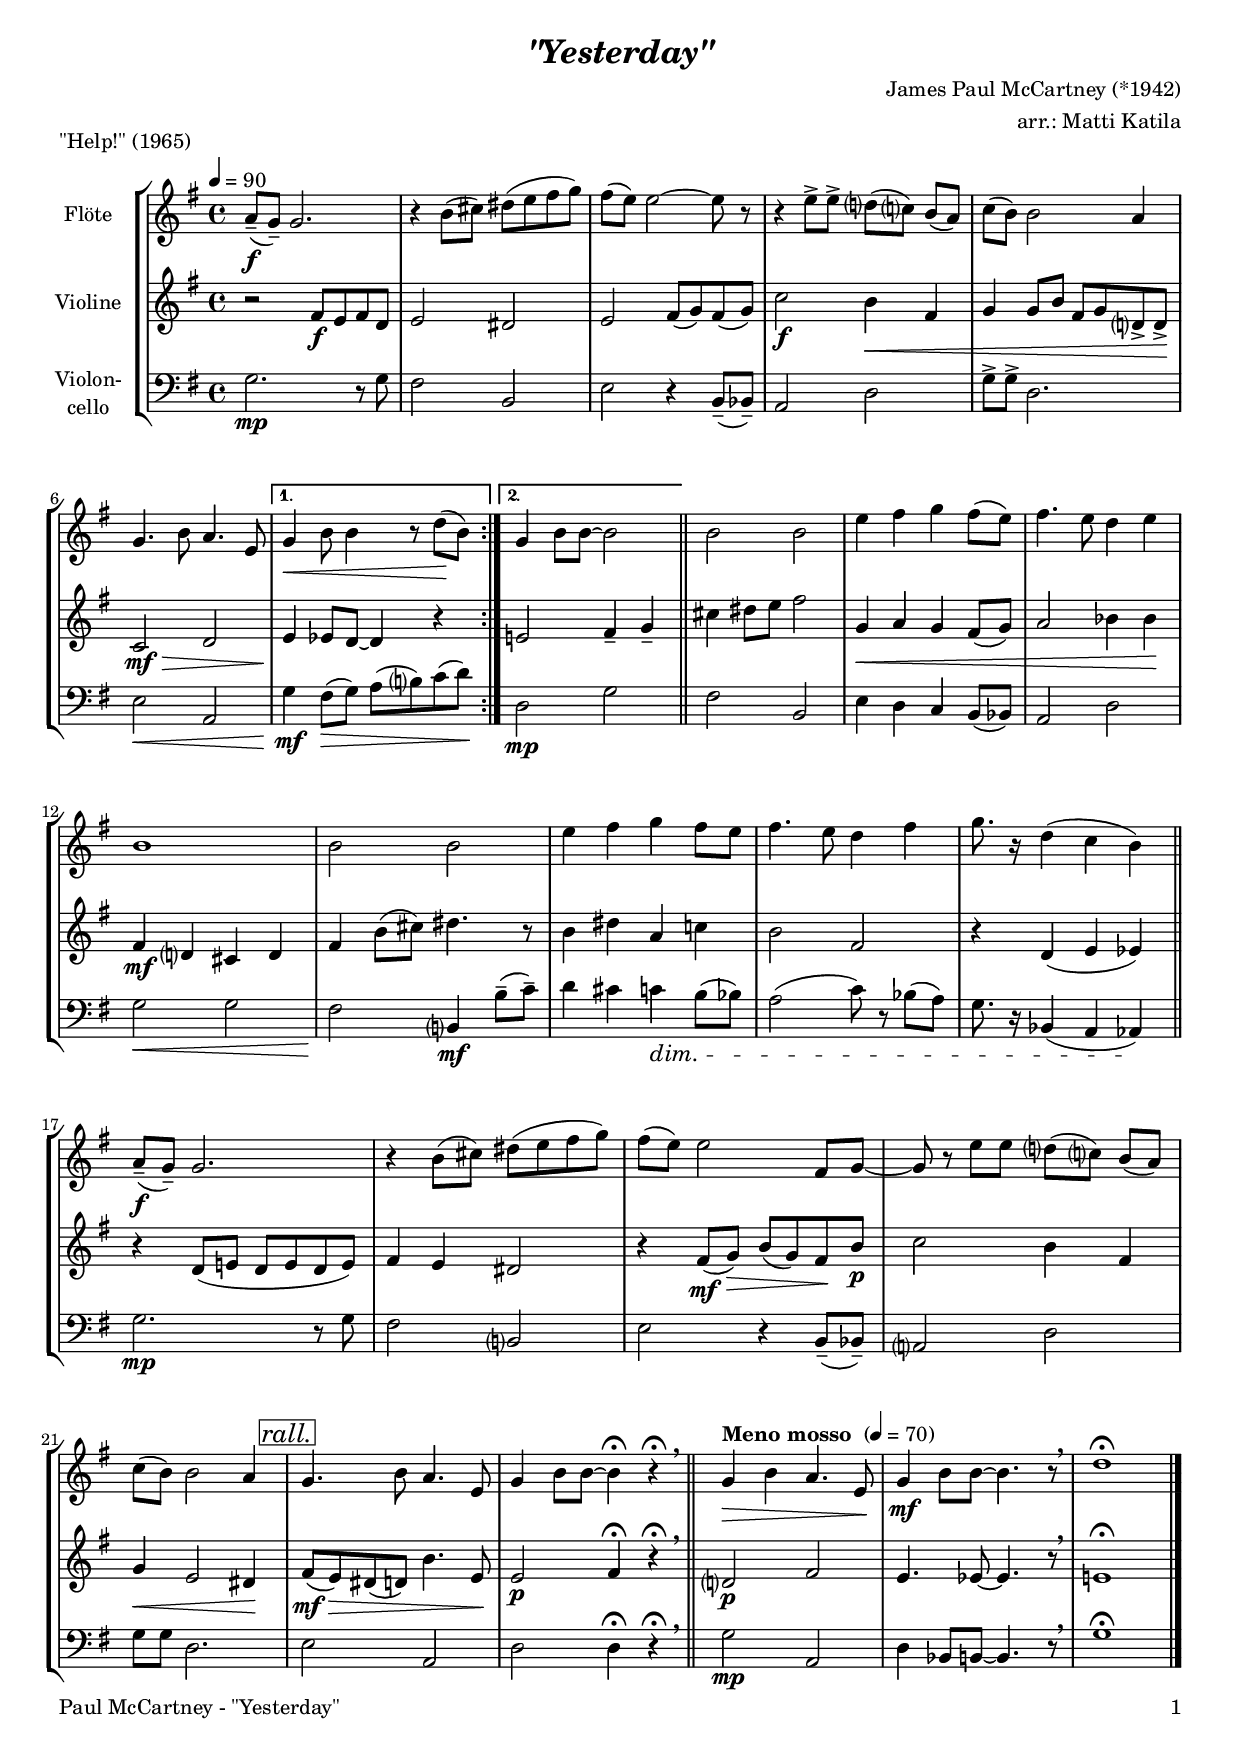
\version "2.24.4"
\include "deutsch.ly"

#(set-global-staff-size 18)

\header {
  title     = \markup \bold \italic "\"Yesterday\""
  composer  = "James Paul McCartney (*1942)"
  arranger  = "arr.: Matti Katila"
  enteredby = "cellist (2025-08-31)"
  piece     = "\"Help!\" (1965)"
}

voiceconsts = {
  \key e \minor
  \time 4/4
  \clef "treble"
%  \numericTimeSignature
  \compressEmptyMeasures
  % Set default beaming for all staves
%  \set Timing.beamExceptions = #'()
%  \set Timing.baseMoment     = #(ly:make-moment 1 4)
%  \set Timing.beatStructure  = #'(1 1 1)
  \tempo 4=90
}

mifl = "flute"
mist = "string ensemble 1"
mivl = "violin"
mivc = "cello"
mipz = "pizzicato strings"

memo = { \bar "||" \tempo "Meno mosso " 4=70 \breathe }
rall = \mark \markup \box \italic "rall."

va = \relative c'' {
  \voiceconsts

  \repeat volta 2 {
    a8(--\f g)-- g2.
    r4 h8( cis) dis( e fis g)
    fis( e) e2~ e8 r
    r4 e8-> e-> d?([ c?]) h( a)
    c( h) h2 a4
    g4. h8 a4. e8
  }
  \alternative {
    { g4\< h8 h4 r8 d(\! h) }
    { g4 h8 h~ h2 }
  } \bar "||"
  h h
  e4 fis g fis8( e)
  fis4. e8 d4 e
  h1
  h2 h

  e4 fis g fis8 e
  fis4. e8 d4 fis
  g8. r16 d4( c h) \bar "||"
  a8(--\f g)-- g2.
  r4 h8( cis) dis( e fis g)
  fis( e) e2 fis,8 g~

  g r e' e d?([ c?]) h( a)
  c( h) h2 a4 \rall
  g4. h8 a4. e8
  g4 h8 h~ h4\fermata r\fermata
  \memo
  g\> h a4. e8\!
  g4\mf h8 h~ h4. r8 \breathe
  d1\fermata \bar "|."
}

vb = \relative c' {
  \voiceconsts

  \repeat volta 2 {
    r2 fis8\f e fis d
    e2 dis
    e fis8( g) fis( g)
    c2\f h4\< fis
    g g8 h fis g d?-> d->\!
    c2\mf\> d
  }
  \alternative {
    { e4\! es8 d~ d4 r }
    { e!2 fis4-- g-- }
  } \bar "||"
  cis dis8 e fis2
  g,4\< a g fis8( g)
  a2 b4 b\!
  fis\mf d? cis d
  fis h8( cis) dis4. r8

  h4 dis a c!
  h2 fis
  r4
  d( e es) \bar "||"
  r d8( e! d e d e)
  fis4 e dis2
  r4 fis8(\mf g\>) h( g) fis\! h\p
  c2 h4 fis

  g\< e2 dis4\! \rall
  fis8(\mf e)\> dis( d) h'4. e,8\!
  e2\p fis4\fermata r\fermata
  \memo
  d?2\p fis
  e4. es8~ es4. r8 \breathe
  e!1\fermata \bar "|."
}

vc = \relative c' {
  \voiceconsts
  \clef "bass"
  
  \repeat volta 2 {
    g2.\mp r8 g
    fis2 h,
    e r4 h8(-- b)--
    a2 d
    g8-> g-> d2.
    e2\< a,
  }
  \alternative {
    { g'4\!\mf fis8(\> g) a( h?) c( d)\! }
    { d,2\mp g }
  } \bar "||"
  fis h,
  e4 d c h8( b)
  a2 d
  g\< g
  fis\! h,?4\mf h'8(-- c)--
  d4 cis c\dim h8( b)
  a2( c8) r b( a)

  g8. r16 b,4( a as)\! \bar "||"
  g'2.\mp r8 g
  fis2 h,?
  e r4 h8(-- b)--
  a?2 d
  g8 g d2. \rall
  e2 a,
  d d4\fermata r\fermata
  \memo

  g2\mp a,
  d4 b8 h~ h4. r8 \breathe
  g'1\fermata \bar "|."
}


music = \new StaffGroup <<
      \new Staff {
	\set Staff.midiInstrument = \mifl
	\set Staff.instrumentName = \markup \center-column { "Flöte" }
	\transpose e e { \va }
      }

      \new Staff {
	\set Staff.midiInstrument = \mivl
	\set Staff.instrumentName = \markup \center-column { "Violine" }
	\transpose e e { \vb }
      }

      \new Staff {
	\set Staff.midiInstrument = \mivc
	\set Staff.instrumentName = \markup \center-column { "Violon-" "cello" }
	\transpose e e { \vc }
      }
>>

\book {
   \paper {
    print-page-number = ##t
    print-first-page-number = ##t
    ragged-last-bottom = ##f
    oddHeaderMarkup = \markup \null
    evenHeaderMarkup = \markup \null
    oddFooterMarkup = \markup {
      \fill-line {
        \if \should-print-page-number
        "Paul McCartney - \"Yesterday\"" \fromproperty #'page:page-number-string
      }
    }
    evenFooterMarkup = \oddFooterMarkup
  } \score {
    \music
    \layout {}
  }

  \score {
    \unfoldRepeats \music

    \midi {
      \context {
        \Score
      }
    }
  }
}